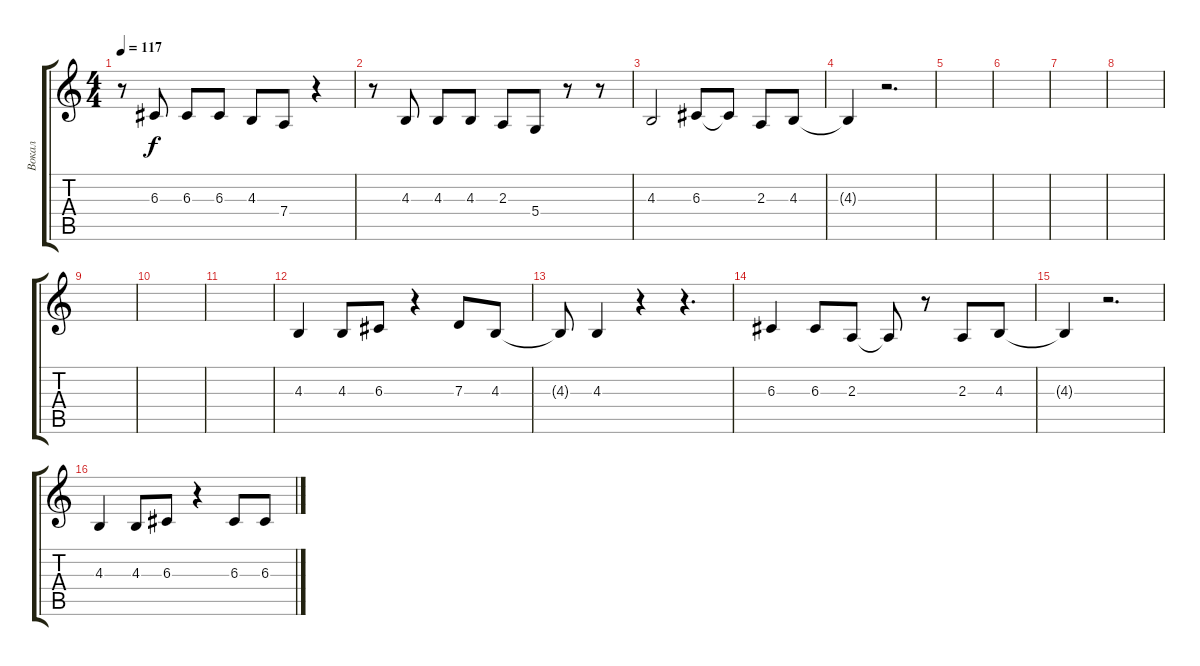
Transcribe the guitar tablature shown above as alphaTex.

\track ("Вокал" "Вокал") {instrument altosax}
\staff {score tabs}
\tuning (E4 B3 G3 D3 A2 E2) {hide}
\ts (4 4)
\tempo 117
\clef g2
\ks c
r.8{dy f} 6.3.8 6.3.8 6.3.8 4.3.8 7.4.8 r.4 |
r.8 4.3.8 4.3.8 4.3.8 2.3.8 5.4.8 r.8 r.8 |
4.3.2 6.3.8 6.3{t}.8 2.3.8 4.3.8 |
4.3{t}.4 r.2{d} |
|
|
|
|
|
|
|
4.3.4 4.3.8 6.3.8 r.4 7.3.8 4.3.8 |
4.3{t}.8 4.3.4 r.4 r.4{d} |
6.3.4 6.3.8 2.3.8 2.3{t}.8 r.8 2.3.8 4.3.8 |
4.3{t}.4 r.2{d} |
4.3.4 4.3.8 6.3.8 r.4 6.3.8 6.3.8
